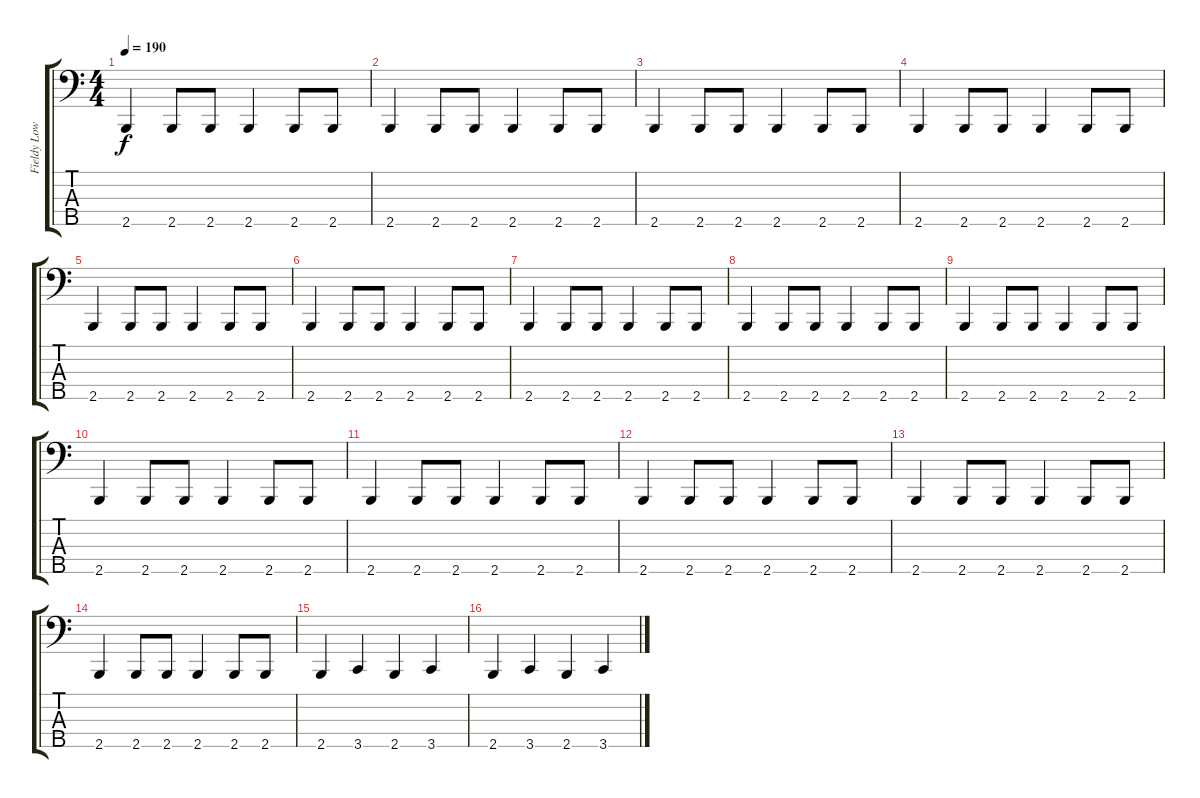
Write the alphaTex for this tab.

\track ("Fieldy Lowered" "Fieldy Low") {instrument electricbassfinger}
\staff {score tabs}
\tuning (F2 C2 G1 D1 A0) {hide}
\ts (4 4)
\tempo 190
\clef f4
\ks c
2.5.4{dy f} 2.5.8 2.5.8 2.5.4 2.5.8 2.5.8 |
2.5.4 2.5.8 2.5.8 2.5.4 2.5.8 2.5.8 |
2.5.4 2.5.8 2.5.8 2.5.4 2.5.8 2.5.8 |
2.5.4 2.5.8 2.5.8 2.5.4 2.5.8 2.5.8 |
2.5.4 2.5.8 2.5.8 2.5.4 2.5.8 2.5.8 |
2.5.4 2.5.8 2.5.8 2.5.4 2.5.8 2.5.8 |
2.5.4 2.5.8 2.5.8 2.5.4 2.5.8 2.5.8 |
2.5.4 2.5.8 2.5.8 2.5.4 2.5.8 2.5.8 |
2.5.4 2.5.8 2.5.8 2.5.4 2.5.8 2.5.8 |
2.5.4 2.5.8 2.5.8 2.5.4 2.5.8 2.5.8 |
2.5.4 2.5.8 2.5.8 2.5.4 2.5.8 2.5.8 |
2.5.4 2.5.8 2.5.8 2.5.4 2.5.8 2.5.8 |
2.5.4 2.5.8 2.5.8 2.5.4 2.5.8 2.5.8 |
2.5.4 2.5.8 2.5.8 2.5.4 2.5.8 2.5.8 |
2.5.4 3.5.4 2.5.4 3.5.4 |
2.5.4 3.5.4 2.5.4 3.5.4
